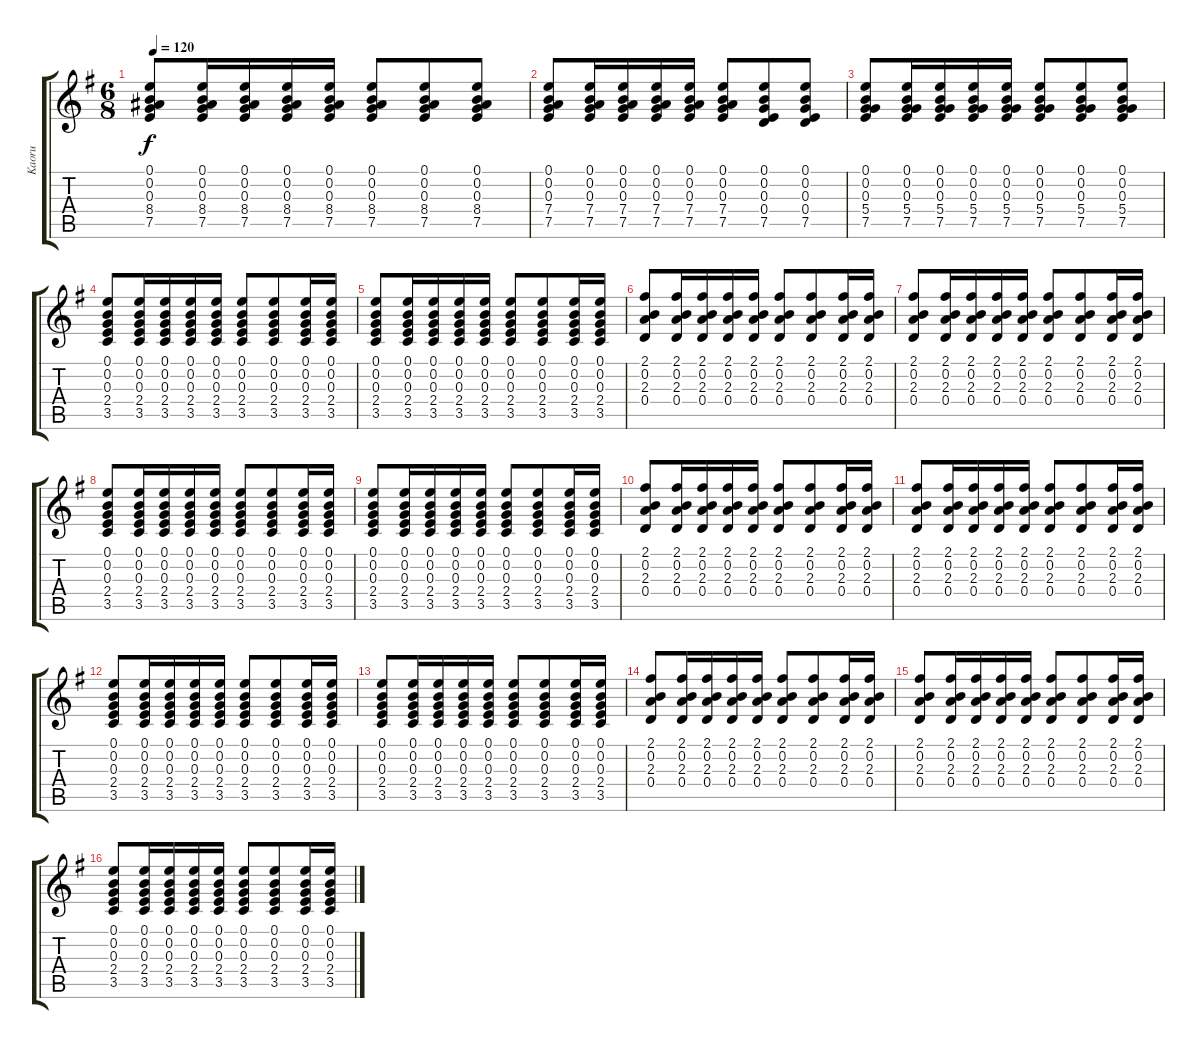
\track ("Kaoru" "Kaoru") {instrument overdrivenguitar}
\staff {score tabs}
\tuning (E4 B3 G3 D3 A2 E2) {hide}
\ts (6 8)
\tempo 120
\clef g2
\ks g
(0.1 0.2 0.3 8.4 7.5).8{dy f} (0.1 0.2 0.3 8.4 7.5).16 (0.1 0.2 0.3 8.4 7.5).16 (0.1 0.2 0.3 8.4 7.5).16 (0.1 0.2 0.3 8.4 7.5).16 (0.1 0.2 0.3 8.4 7.5).8 (0.1 0.2 0.3 8.4 7.5).8 (0.1 0.2 0.3 8.4 7.5).8 |
(0.1 0.2 0.3 7.4 7.5).8 (0.1 0.2 0.3 7.4 7.5).16 (0.1 0.2 0.3 7.4 7.5).16 (0.1 0.2 0.3 7.4 7.5).16 (0.1 0.2 0.3 7.4 7.5).16 (0.1 0.2 0.3 7.4 7.5).8 (0.1 0.2 0.3 0.4 7.5).8 (0.1 0.2 0.3 0.4 7.5).8 |
(0.1 0.2 0.3 5.4 7.5).8 (0.1 0.2 0.3 5.4 7.5).16 (0.1 0.2 0.3 5.4 7.5).16 (0.1 0.2 0.3 5.4 7.5).16 (0.1 0.2 0.3 5.4 7.5).16 (0.1 0.2 0.3 5.4 7.5).8 (0.1 0.2 0.3 5.4 7.5).8 (0.1 0.2 0.3 5.4 7.5).8 |
(0.1 0.2 0.3 2.4 3.5).8 (0.1 0.2 0.3 2.4 3.5).16 (0.1 0.2 0.3 2.4 3.5).16 (0.1 0.2 0.3 2.4 3.5).16 (0.1 0.2 0.3 2.4 3.5).16 (0.1 0.2 0.3 2.4 3.5).8 (0.1 0.2 0.3 2.4 3.5).8 (0.1 0.2 0.3 2.4 3.5).16 (0.1 0.2 0.3 2.4 3.5).16 |
(0.1 0.2 0.3 2.4 3.5).8 (0.1 0.2 0.3 2.4 3.5).16 (0.1 0.2 0.3 2.4 3.5).16 (0.1 0.2 0.3 2.4 3.5).16 (0.1 0.2 0.3 2.4 3.5).16 (0.1 0.2 0.3 2.4 3.5).8 (0.1 0.2 0.3 2.4 3.5).8 (0.1 0.2 0.3 2.4 3.5).16 (0.1 0.2 0.3 2.4 3.5).16 |
(2.1 0.2 2.3 0.4).8 (2.1 0.2 2.3 0.4).16 (2.1 0.2 2.3 0.4).16 (2.1 0.2 2.3 0.4).16 (2.1 0.2 2.3 0.4).16 (2.1 0.2 2.3 0.4).8 (2.1 0.2 2.3 0.4).8 (2.1 0.2 2.3 0.4).16 (2.1 0.2 2.3 0.4).16 |
(2.1 0.2 2.3 0.4).8 (2.1 0.2 2.3 0.4).16 (2.1 0.2 2.3 0.4).16 (2.1 0.2 2.3 0.4).16 (2.1 0.2 2.3 0.4).16 (2.1 0.2 2.3 0.4).8 (2.1 0.2 2.3 0.4).8 (2.1 0.2 2.3 0.4).16 (2.1 0.2 2.3 0.4).16 |
(0.1 0.2 0.3 2.4 3.5).8 (0.1 0.2 0.3 2.4 3.5).16 (0.1 0.2 0.3 2.4 3.5).16 (0.1 0.2 0.3 2.4 3.5).16 (0.1 0.2 0.3 2.4 3.5).16 (0.1 0.2 0.3 2.4 3.5).8 (0.1 0.2 0.3 2.4 3.5).8 (0.1 0.2 0.3 2.4 3.5).16 (0.1 0.2 0.3 2.4 3.5).16 |
(0.1 0.2 0.3 2.4 3.5).8 (0.1 0.2 0.3 2.4 3.5).16 (0.1 0.2 0.3 2.4 3.5).16 (0.1 0.2 0.3 2.4 3.5).16 (0.1 0.2 0.3 2.4 3.5).16 (0.1 0.2 0.3 2.4 3.5).8 (0.1 0.2 0.3 2.4 3.5).8 (0.1 0.2 0.3 2.4 3.5).16 (0.1 0.2 0.3 2.4 3.5).16 |
(2.1 0.2 2.3 0.4).8 (2.1 0.2 2.3 0.4).16 (2.1 0.2 2.3 0.4).16 (2.1 0.2 2.3 0.4).16 (2.1 0.2 2.3 0.4).16 (2.1 0.2 2.3 0.4).8 (2.1 0.2 2.3 0.4).8 (2.1 0.2 2.3 0.4).16 (2.1 0.2 2.3 0.4).16 |
(2.1 0.2 2.3 0.4).8 (2.1 0.2 2.3 0.4).16 (2.1 0.2 2.3 0.4).16 (2.1 0.2 2.3 0.4).16 (2.1 0.2 2.3 0.4).16 (2.1 0.2 2.3 0.4).8 (2.1 0.2 2.3 0.4).8 (2.1 0.2 2.3 0.4).16 (2.1 0.2 2.3 0.4).16 |
(0.1 0.2 0.3 2.4 3.5).8 (0.1 0.2 0.3 2.4 3.5).16 (0.1 0.2 0.3 2.4 3.5).16 (0.1 0.2 0.3 2.4 3.5).16 (0.1 0.2 0.3 2.4 3.5).16 (0.1 0.2 0.3 2.4 3.5).8 (0.1 0.2 0.3 2.4 3.5).8 (0.1 0.2 0.3 2.4 3.5).16 (0.1 0.2 0.3 2.4 3.5).16 |
(0.1 0.2 0.3 2.4 3.5).8 (0.1 0.2 0.3 2.4 3.5).16 (0.1 0.2 0.3 2.4 3.5).16 (0.1 0.2 0.3 2.4 3.5).16 (0.1 0.2 0.3 2.4 3.5).16 (0.1 0.2 0.3 2.4 3.5).8 (0.1 0.2 0.3 2.4 3.5).8 (0.1 0.2 0.3 2.4 3.5).16 (0.1 0.2 0.3 2.4 3.5).16 |
(2.1 0.2 2.3 0.4).8 (2.1 0.2 2.3 0.4).16 (2.1 0.2 2.3 0.4).16 (2.1 0.2 2.3 0.4).16 (2.1 0.2 2.3 0.4).16 (2.1 0.2 2.3 0.4).8 (2.1 0.2 2.3 0.4).8 (2.1 0.2 2.3 0.4).16 (2.1 0.2 2.3 0.4).16 |
(2.1 0.2 2.3 0.4).8 (2.1 0.2 2.3 0.4).16 (2.1 0.2 2.3 0.4).16 (2.1 0.2 2.3 0.4).16 (2.1 0.2 2.3 0.4).16 (2.1 0.2 2.3 0.4).8 (2.1 0.2 2.3 0.4).8 (2.1 0.2 2.3 0.4).16 (2.1 0.2 2.3 0.4).16 |
(0.1 0.2 0.3 2.4 3.5).8 (0.1 0.2 0.3 2.4 3.5).16 (0.1 0.2 0.3 2.4 3.5).16 (0.1 0.2 0.3 2.4 3.5).16 (0.1 0.2 0.3 2.4 3.5).16 (0.1 0.2 0.3 2.4 3.5).8 (0.1 0.2 0.3 2.4 3.5).8 (0.1 0.2 0.3 2.4 3.5).16 (0.1 0.2 0.3 2.4 3.5).16
